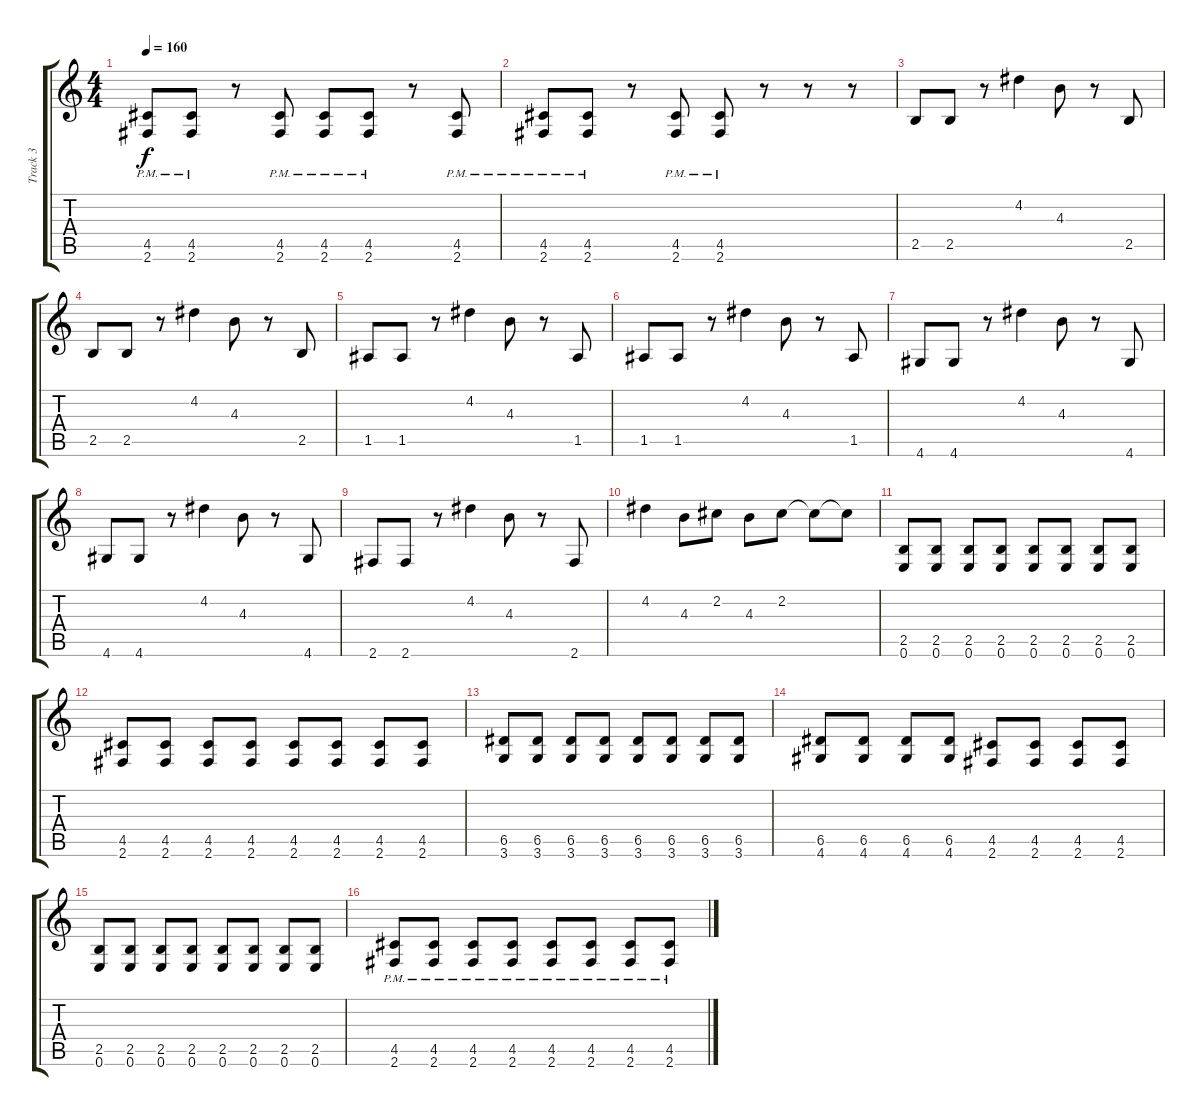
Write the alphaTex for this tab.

\track ("Track 3" "Track 3") {instrument overdrivenguitar}
\staff {score tabs}
\tuning (E4 B3 G3 D3 A2 E2) {hide}
\ts (4 4)
\tempo 160
\clef g2
\ks c
(4.5{pm} 2.6{pm}).8{dy f} (4.5{pm} 2.6{pm}).8 r.8 (4.5{pm} 2.6{pm}).8 (4.5{pm} 2.6{pm}).8 (4.5{pm} 2.6{pm}).8 r.8 (4.5{pm} 2.6{pm}).8 |
(4.5{pm} 2.6{pm}).8 (4.5{pm} 2.6{pm}).8 r.8 (4.5{pm} 2.6{pm}).8 (4.5{pm} 2.6{pm}).8 r.8 r.8 r.8 |
2.5.8 2.5.8 r.8 4.2.4 4.3.8 r.8 2.5.8 |
2.5.8 2.5.8 r.8 4.2.4 4.3.8 r.8 2.5.8 |
1.5.8 1.5.8 r.8 4.2.4 4.3.8 r.8 1.5.8 |
1.5.8 1.5.8 r.8 4.2.4 4.3.8 r.8 1.5.8 |
4.6.8 4.6.8 r.8 4.2.4 4.3.8 r.8 4.6.8 |
4.6.8 4.6.8 r.8 4.2.4 4.3.8 r.8 4.6.8 |
2.6.8 2.6.8 r.8 4.2.4 4.3.8 r.8 2.6.8 |
4.2.4 4.3.8 2.2.8 4.3.8 2.2.8 2.2{t}.8 2.2{t}.8 |
(2.5 0.6).8 (2.5 0.6).8 (2.5 0.6).8 (2.5 0.6).8 (2.5 0.6).8 (2.5 0.6).8 (2.5 0.6).8 (2.5 0.6).8 |
(4.5 2.6).8 (4.5 2.6).8 (4.5 2.6).8 (4.5 2.6).8 (4.5 2.6).8 (4.5 2.6).8 (4.5 2.6).8 (4.5 2.6).8 |
(6.5 3.6).8 (6.5 3.6).8 (6.5 3.6).8 (6.5 3.6).8 (6.5 3.6).8 (6.5 3.6).8 (6.5 3.6).8 (6.5 3.6).8 |
(6.5 4.6).8 (6.5 4.6).8 (6.5 4.6).8 (6.5 4.6).8 (4.5 2.6).8 (4.5 2.6).8 (4.5 2.6).8 (4.5 2.6).8 |
(2.5 0.6).8 (2.5 0.6).8 (2.5 0.6).8 (2.5 0.6).8 (2.5 0.6).8 (2.5 0.6).8 (2.5 0.6).8 (2.5 0.6).8 |
(4.5{pm} 2.6{pm}).8 (4.5{pm} 2.6{pm}).8 (4.5{pm} 2.6{pm}).8 (4.5{pm} 2.6{pm}).8 (4.5{pm} 2.6{pm}).8 (4.5{pm} 2.6{pm}).8 (4.5{pm} 2.6{pm}).8 (4.5{pm} 2.6{pm}).8
